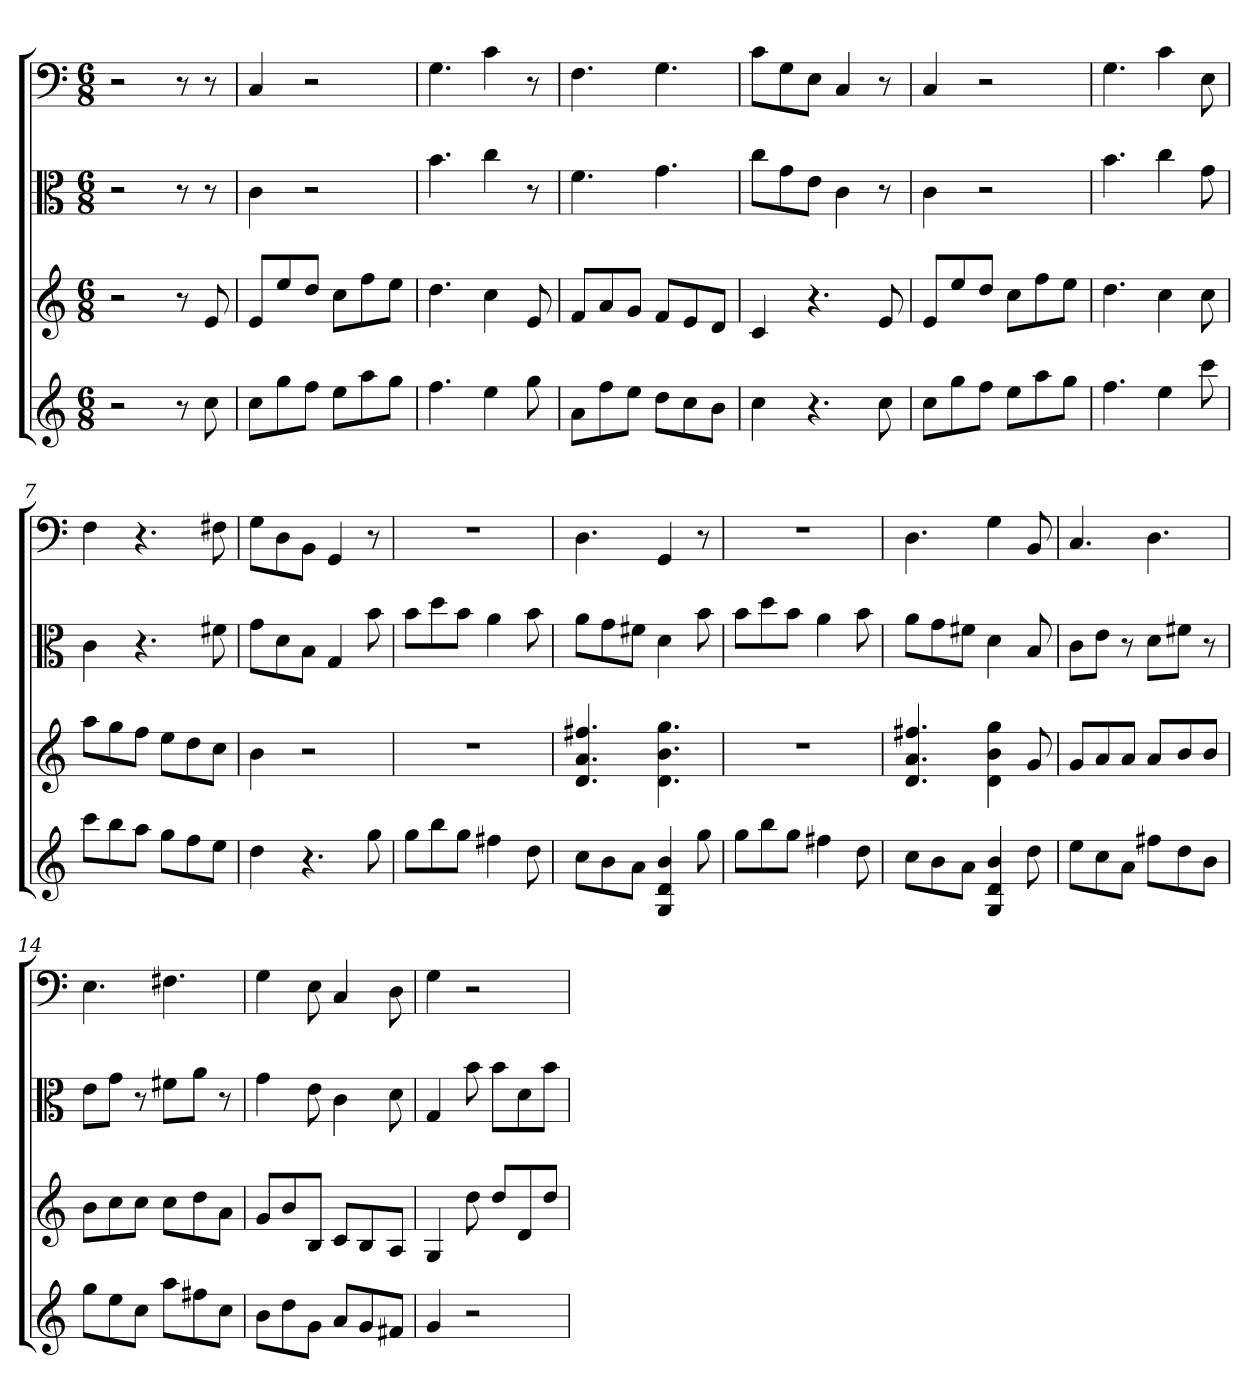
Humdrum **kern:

**kern	**kern	**kern	**kern
*part4	*part3	*part2	*part1
*staff4	*staff3	*staff2	*staff1
*	*	*clefC3	*clefF4
*k[]	*k[]	*k[]	*k[]
*C:	*C:	*C:	*C:
*M6/8	*M6/8	*M6/8	*M6/8
=	=	=	=
2r	2r	2r	2r
8r	8r	8r	8r
8cc	8e	8r	8r
=1	=1	=1	=1
8ccL	8eL	4c	4C
8gg	8ee	.	.
8ffJ	8ddJ	2r	2r
8eeL	8ccL	.	.
8aa	8ff	.	.
8ggJ	8eeJ	.	.
=2	=2	=2	=2
4.ff	4.dd	4.b	4.G
4ee	4cc	4cc	4c
8gg	8e	8r	8r
=3	=3	=3	=3
8aL	8fL	4.f	4.F
8ff	8a	.	.
8eeJ	8gJ	.	.
8ddL	8fL	4.g	4.G
8cc	8e	.	.
8bJ	8dJ	.	.
=4	=4	=4	=4
4cc	4c	8cc\L	8c\L
.	.	8g\	8G\
4.r	4.r	8e\J	8E\J
.	.	4c	4C
8cc	8e	8r	8r
=5	=5	=5	=5
8ccL	8eL	4c	4C
8gg	8ee	.	.
8ffJ	8ddJ	2r	2r
8eeL	8ccL	.	.
8aa	8ff	.	.
8ggJ	8eeJ	.	.
=6	=6	=6	=6
4.ff	4.dd	4.b	4.G
4ee	4cc	4cc	4c
8ccc	8cc	8g	8E
=7	=7	=7	=7
8cccL	8aaL	4c	4F
8bb	8gg	.	.
8aaJ	8ffJ	4.r	4.r
8ggL	8eeL	.	.
8ff	8dd	.	.
8eeJ	8ccJ	8f#X	8F#X
=8	=8	=8	=8
4dd	4b	8g\L	8G\L
.	.	8d\	8D\
4.r	2r	8B\J	8BB\J
.	.	4G	4GG
8gg	.	8b	8r
=9	=9	=9	=9
8ggL	2.r	8b\L	2.r
8bb	.	8dd\	.
8ggJ	.	8b\J	.
4ff#X	.	4a	.
8dd	.	8b	.
=10	=10	=10	=10
8ccL	4.d 4.a 4.ff#X	8a\L	4.D
8b	.	8g\	.
8aJ	.	8f#X\J	.
4G 4d 4b	4.d 4.b 4.gg	4d	4GG
8gg	.	8b	8r
=11	=11	=11	=11
8ggL	2.r	8b\L	2.r
8bb	.	8dd\	.
8ggJ	.	8b\J	.
4ff#X	.	4a	.
8dd	.	8b	.
=12	=12	=12	=12
8ccL	4.d 4.a 4.ff#X	8a\L	4.D
8b	.	8g\	.
8aJ	.	8f#X\J	.
4G 4d 4b	4d 4b 4gg	4d	4G
8dd	8g	8B	8BB
=13	=13	=13	=13
8eeL	8gL	8c\L	4.C
8cc	8a	8e\J	.
8aJ	8aJ	8r	.
8ff#XL	8aL	8d\L	4.D
8dd	8b	8f#X\J	.
8bJ	8bJ	8r	.
=14	=14	=14	=14
8ggL	8bL	8e\L	4.E
8ee	8cc	8g\J	.
8ccJ	8ccJ	8r	.
8aaL	8ccL	8f#X\L	4.F#X
8ff#X	8dd	8a\J	.
8ccJ	8aJ	8r	.
=15	=15	=15	=15
8bL	8gL	4g	4G
8dd	8b	.	.
8gJ	8BJ	8e	8E
8aL	8cL	4c	4C
8g	8B	.	.
8f#XJ	8AJ	8d	8D
=16	=16	=16	=16
4g	4G	4G	4G
2r	8dd	8b	2r
.	8ddL	8b\L	.
.	8d	8d\	.
.	8ddJ	8b\J	.
=	=	=	=
*-	*-	*-	*-
